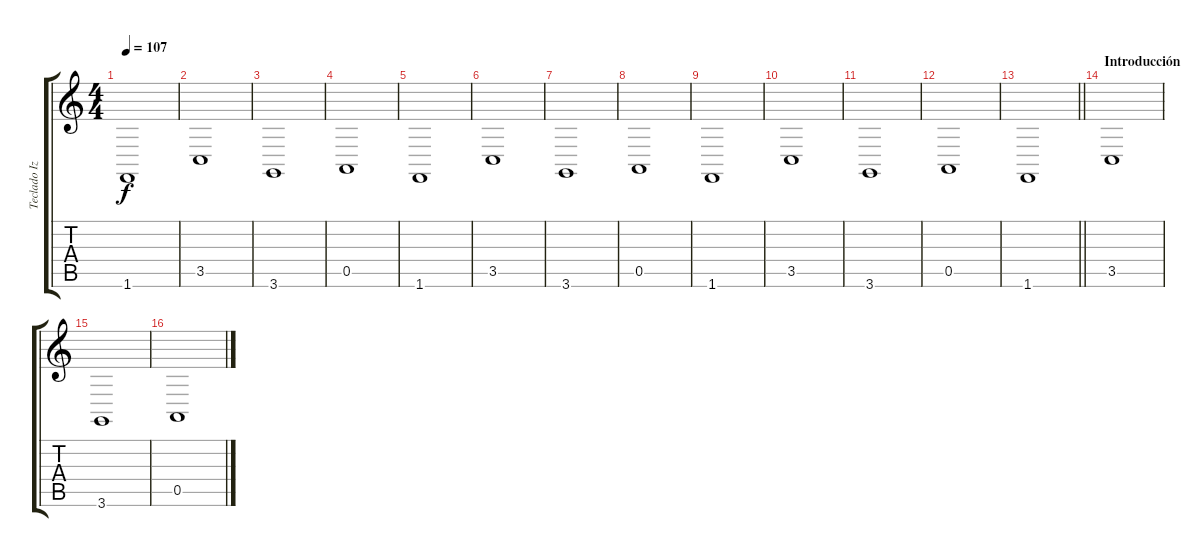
\track ("Teclado Izquierda" "Teclado Iz") {instrument pad2warm}
\staff {score tabs}
\tuning (E4 B3 G3 D3 A2 E2) {hide}
\ts (4 4)
\tempo 107
\clef g2
\ks c
1.6.1{dy f} |
3.5.1 |
3.6.1 |
0.5.1 |
1.6.1 |
3.5.1 |
3.6.1 |
0.5.1 |
1.6.1 |
3.5.1 |
3.6.1 |
0.5.1 |
\barLineRight lightlight
1.6.1 |
\section ("" "Introducción")
3.5.1 |
3.6.1 |
0.5.1
